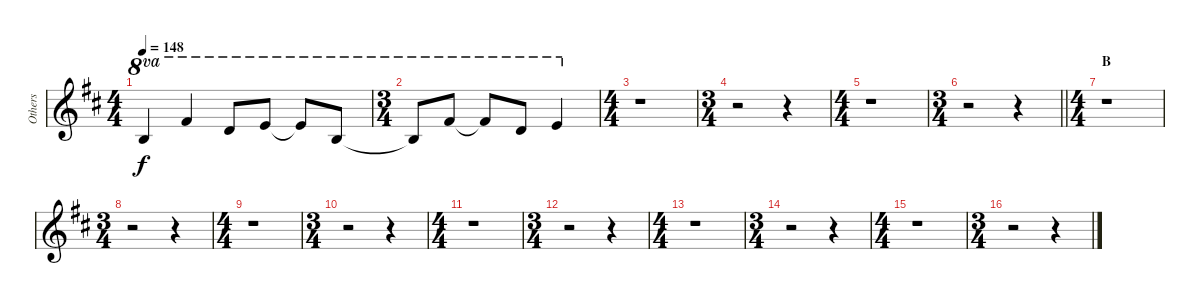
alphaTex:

\track ("Others" "Others") {instrument acousticgrandpiano}
\staff {score}
\tuning (E4 B3 G3 D3 A2 E2 B1) {hide}
\ts (4 4)
\tempo 148
\clef g2
\ks bminor
16.3.4{ot 8va dy f instrument glockenspiel} 14.1.4{ot 8va} 10.1.8{ot 8va} 12.1.8{ot 8va} 12.1{t}.8{ot 8va} 12.2.8{ot 8va} |
\ts (3 4)
12.2{t}.8{ot 8va} 14.1.8{ot 8va} 14.1{t}.8{ot 8va} 10.1.8{ot 8va} 12.1.4{ot 8va} |
\ts (4 4)
r.1 |
\ts (3 4)
r.2 r.4 |
\ts (4 4)
r.1 |
\ts (3 4)
\barLineRight lightlight
r.2 r.4 |
\ts (4 4)
\section ("" "B")
r.1 |
\ts (3 4)
r.2 r.4 |
\ts (4 4)
r.1 |
\ts (3 4)
r.2 r.4 |
\ts (4 4)
r.1 |
\ts (3 4)
r.2 r.4 |
\ts (4 4)
r.1 |
\ts (3 4)
r.2 r.4 |
\ts (4 4)
r.1 |
\ts (3 4)
r.2 r.4
